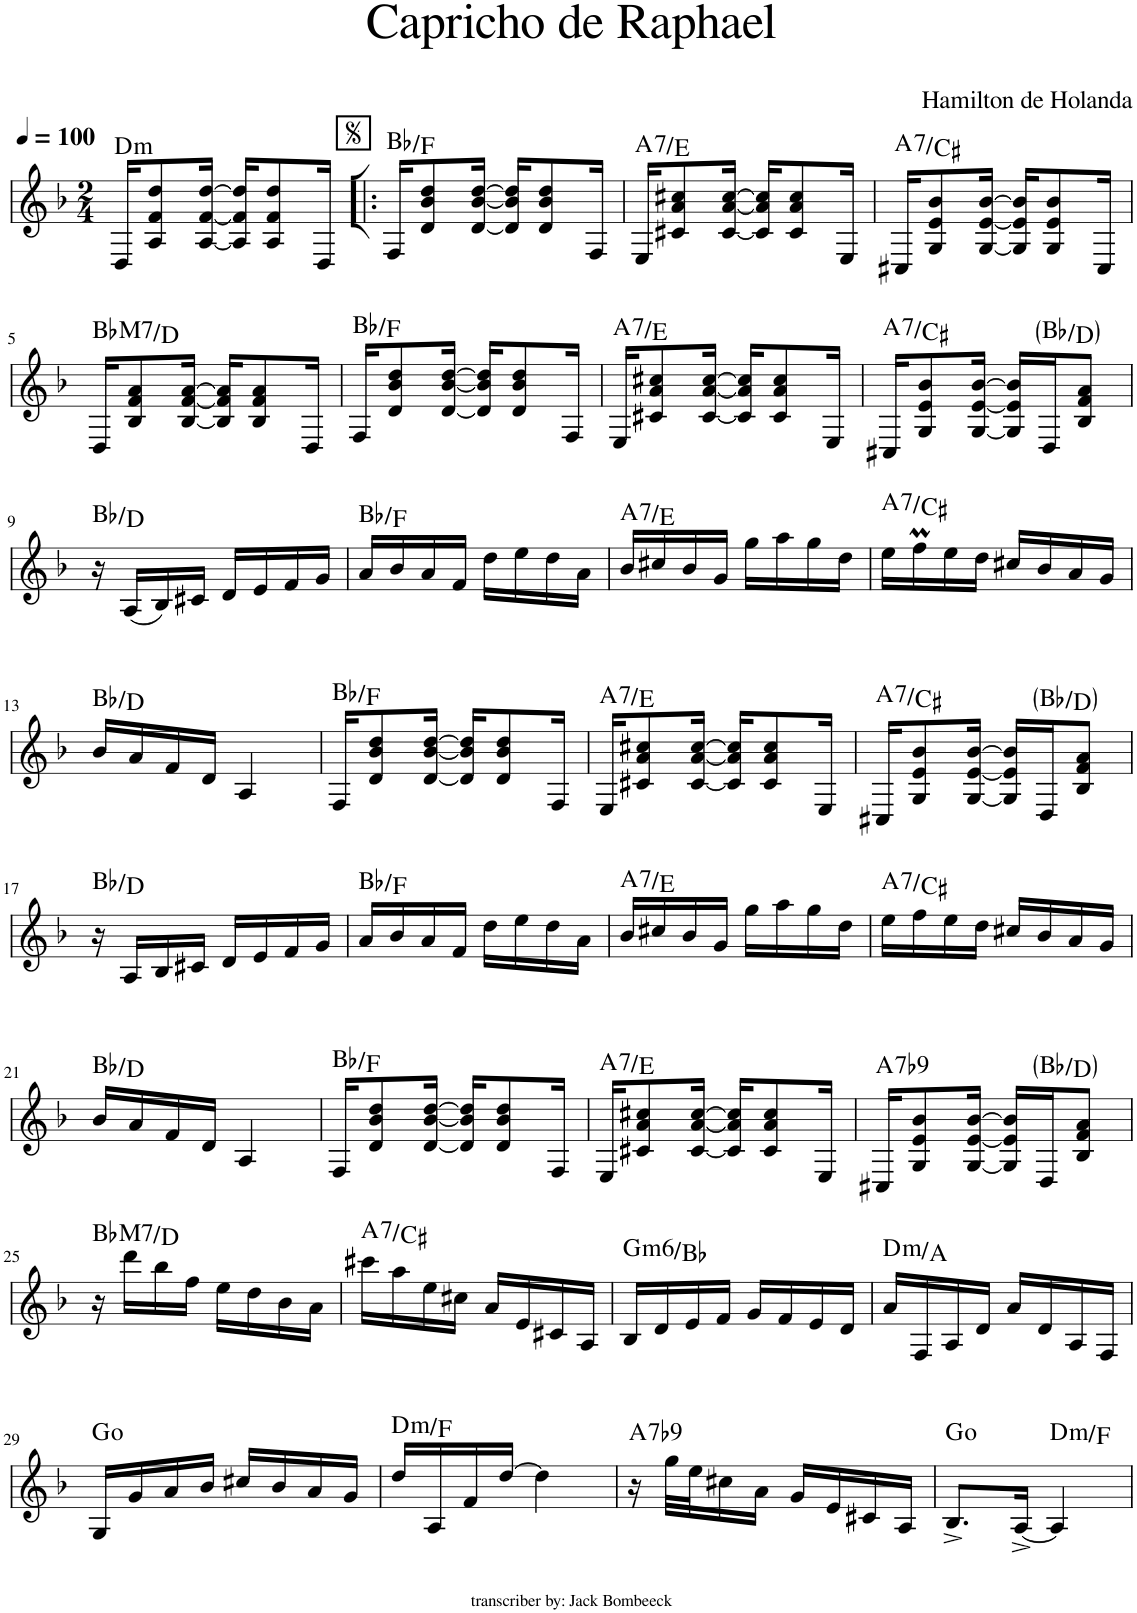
**kern	**harte
*part1	*part1
*staff1	*
*I"Piano	*
*I'Pno.	*
*clefG2	*
*k[b-]	*
*M2/4	*
*MM100	*
=1	=1
!	!LO:H:kt=m
16D/KL	D:min
8A/ 8f/ 8dd/	.
[16A/ [16f/ [16dd/Jk	.
16A/] 16f/] 16dd/]KL	.
8A/ 8f/ 8dd/	.
16D/Jk	.
=2!|:	=2!|:
16F/KL	Bb:maj/5
8d/ 8b-/ 8dd/	.
[16d/ [16b-/ [16dd/Jk	.
16d/] 16b-/] 16dd/]KL	.
8d/ 8b-/ 8dd/	.
16F/Jk	.
=3	=3
!	!LO:H:kt=7
16E/KL	A:7/5
8c#X/ 8a/ 8cc#X/	.
[16c#/ [16a/ [16cc#/Jk	.
16c#/] 16a/] 16cc#/]KL	.
8c#/ 8a/ 8cc#/	.
16E/Jk	.
=4	=4
!	!LO:H:kt=7
16C#X/KL	A:7/3
8G/ 8e/ 8b-/	.
[16G/ [16e/ [16b-/Jk	.
16G/] 16e/] 16b-/]KL	.
8G/ 8e/ 8b-/	.
16C#/Jk	.
!!LO:LB:g=z
=5	=5
!	!LO:H:kt=M7
16D/KL	Bb:maj7/3
8B-/ 8f/ 8a/	.
[16B-/ [16f/ [16a/Jk	.
16B-/] 16f/] 16a/]KL	.
8B-/ 8f/ 8a/	.
16D/Jk	.
=6	=6
16F/KL	Bb:maj/5
8d/ 8b-/ 8dd/	.
[16d/ [16b-/ [16dd/Jk	.
16d/] 16b-/] 16dd/]KL	.
8d/ 8b-/ 8dd/	.
16F/Jk	.
=7	=7
!	!LO:H:kt=7
16E/KL	A:7/5
8c#X/ 8a/ 8cc#X/	.
[16c#/ [16a/ [16cc#/Jk	.
16c#/] 16a/] 16cc#/]KL	.
8c#/ 8a/ 8cc#/	.
16E/Jk	.
=8	=8
!	!LO:H:kt=7
16C#X/KL	A:7/3
8G/ 8e/ 8b-/	.
[16G/ [16e/ [16b-/Jk	.
16G/] 16e/] 16b-/]LL	.
16D/J	Bb:maj/3
8B-/ 8f/ 8a/J	.
!!LO:LB:g=z
=9	=9
16r	Bb:maj/3
(16A/LL	.
16B-/)	.
16c#X/JJ	.
16d/LL	.
16e/	.
16f/	.
16g/JJ	.
=10	=10
16a/LL	Bb:maj/5
16b-/	.
16a/	.
16f/JJ	.
16dd\LL	.
16ee\	.
16dd\	.
16a\JJ	.
=11	=11
!	!LO:H:kt=7
16b-/LL	A:7/5
16cc#X/	.
16b-/	.
16g/JJ	.
16gg\LL	.
16aa\	.
16gg\	.
16dd\JJ	.
=12	=12
!	!LO:H:kt=7
16ee\LL	A:7/3
16ffM\	.
16ee\	.
16dd\JJ	.
16cc#X/LL	.
16b-/	.
16a/	.
16g/JJ	.
!!LO:LB:g=z
=13	=13
16b-/LL	Bb:maj/3
16a/	.
16f/	.
16d/JJ	.
4A/	.
=14	=14
16F/KL	Bb:maj/5
8d/ 8b-/ 8dd/	.
[16d/ [16b-/ [16dd/Jk	.
16d/] 16b-/] 16dd/]KL	.
8d/ 8b-/ 8dd/	.
16F/Jk	.
=15	=15
!	!LO:H:kt=7
16E/KL	A:7/5
8c#X/ 8a/ 8cc#X/	.
[16c#/ [16a/ [16cc#/Jk	.
16c#/] 16a/] 16cc#/]KL	.
8c#/ 8a/ 8cc#/	.
16E/Jk	.
=16	=16
!	!LO:H:kt=7
16C#X/KL	A:7/3
8G/ 8e/ 8b-/	.
[16G/ [16e/ [16b-/Jk	.
16G/] 16e/] 16b-/]LL	.
16D/J	Bb:maj/3
8B-/ 8f/ 8a/J	.
!!LO:LB:g=z
=17	=17
16r	Bb:maj/3
16A/LL	.
16B-/	.
16c#X/JJ	.
16d/LL	.
16e/	.
16f/	.
16g/JJ	.
=18	=18
16a/LL	Bb:maj/5
16b-/	.
16a/	.
16f/JJ	.
16dd\LL	.
16ee\	.
16dd\	.
16a\JJ	.
=19	=19
!	!LO:H:kt=7
16b-/LL	A:7/5
16cc#X/	.
16b-/	.
16g/JJ	.
16gg\LL	.
16aa\	.
16gg\	.
16dd\JJ	.
=20	=20
!	!LO:H:kt=7
16ee\LL	A:7/3
16ff\	.
16ee\	.
16dd\JJ	.
16cc#X/LL	.
16b-/	.
16a/	.
16g/JJ	.
!!LO:LB:g=z
=21	=21
16b-/LL	Bb:maj/3
16a/	.
16f/	.
16d/JJ	.
4A/	.
=22	=22
16F/KL	Bb:maj/5
8d/ 8b-/ 8dd/	.
[16d/ [16b-/ [16dd/Jk	.
16d/] 16b-/] 16dd/]KL	.
8d/ 8b-/ 8dd/	.
16F/Jk	.
=23	=23
!	!LO:H:kt=7
16E/KL	A:7/5
8c#X/ 8a/ 8cc#X/	.
[16c#/ [16a/ [16cc#/Jk	.
16c#/] 16a/] 16cc#/]KL	.
8c#/ 8a/ 8cc#/	.
16E/Jk	.
=24	=24
!	!LO:H:kt=7
16C#X/KL	A:7(b9)
8G/ 8e/ 8b-/	.
[16G/ [16e/ [16b-/Jk	.
16G/] 16e/] 16b-/]LL	.
16D/J	Bb:maj/3
8B-/ 8f/ 8a/J	.
!!LO:LB:g=z
=25	=25
!	!LO:H:kt=M7
16r	Bb:maj7/3
16ddd\LL	.
16bb-\	.
16ff\JJ	.
16ee\LL	.
16dd\	.
16b-\	.
16a\JJ	.
=26	=26
!	!LO:H:kt=7
16ccc#X\LL	A:7/3
16aa\	.
16ee\	.
16cc#X\JJ	.
16a/LL	.
16e/	.
16c#X/	.
16A/JJ	.
=27	=27
!	!LO:H:kt=m6
16B-/LL	G:min6/b3
16d/	.
16e/	.
16f/JJ	.
16g/LL	.
16f/	.
16e/	.
16d/JJ	.
=28	=28
!	!LO:H:kt=m
16a/LL	D:min/5
16F/	.
16A/	.
16d/JJ	.
16a/LL	.
16d/	.
16A/	.
16F/JJ	.
!!LO:LB:g=z
=29	=29
16G/LL	G:dim
16g/	.
16a/	.
16b-/JJ	.
16cc#X/LL	.
16b-/	.
16a/	.
16g/JJ	.
=30	=30
!	!LO:H:kt=m
16dd/LL	D:min/b3
16A/	.
16f/	.
[16dd/JJ	.
4dd\]	.
=31	=31
!	!LO:H:kt=7
16r	A:7(b9)
32gg\LLL	.
32ee\J	.
16cc#X\	.
16a\JJ	.
16g/LL	.
16e/	.
16c#X/	.
16A/JJ	.
=32	=32
8.B-^/L	G:dim
[16A^/Jk	.
!	!LO:H:kt=m
4A/]	D:min/b3
=	=
*-	*-
